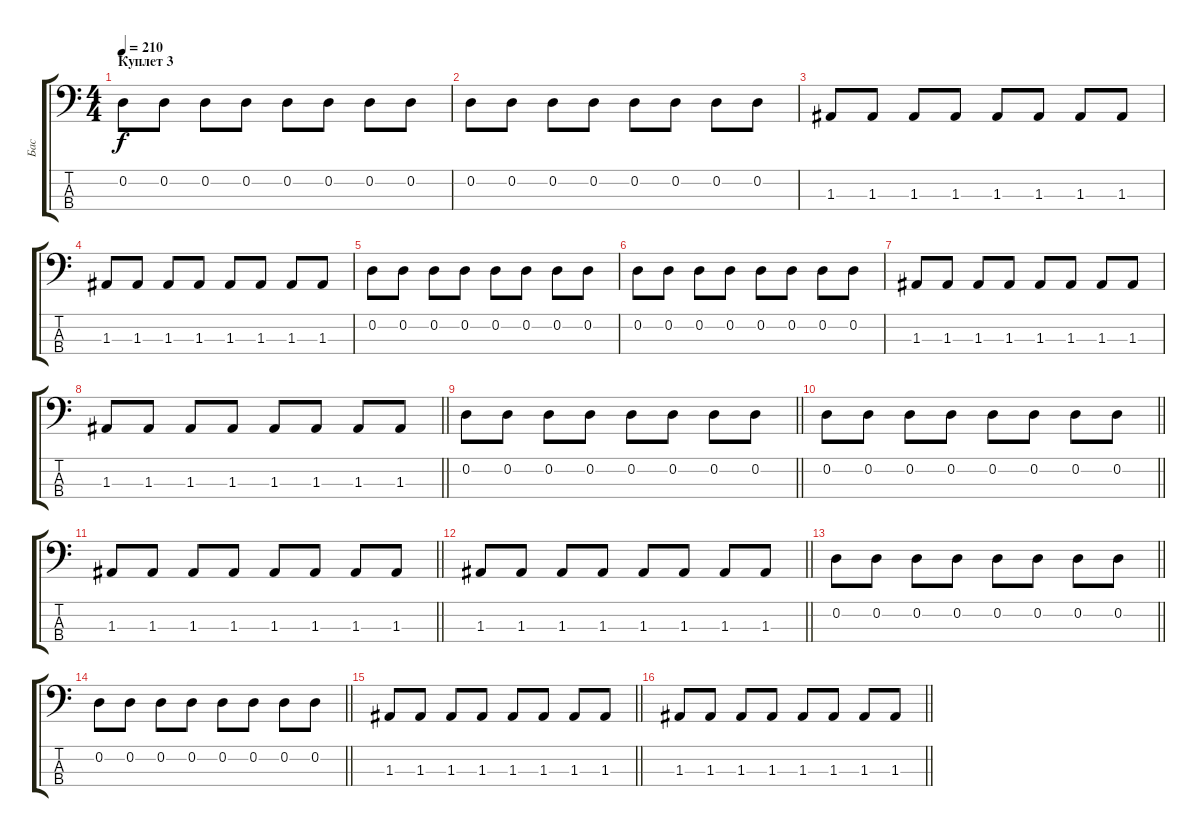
\track ("Бас" "Бас") {instrument electricbassfinger}
\staff {score tabs}
\tuning (G2 D2 A1 E1) {hide}
\ts (4 4)
\section ("" "Куплет 3")
\tempo 210
\clef f4
\ks c
0.2.8{dy f} 0.2.8 0.2.8 0.2.8 0.2.8 0.2.8 0.2.8 0.2.8 |
0.2.8 0.2.8 0.2.8 0.2.8 0.2.8 0.2.8 0.2.8 0.2.8 |
1.3.8 1.3.8 1.3.8 1.3.8 1.3.8 1.3.8 1.3.8 1.3.8 |
1.3.8 1.3.8 1.3.8 1.3.8 1.3.8 1.3.8 1.3.8 1.3.8 |
0.2.8 0.2.8 0.2.8 0.2.8 0.2.8 0.2.8 0.2.8 0.2.8 |
0.2.8 0.2.8 0.2.8 0.2.8 0.2.8 0.2.8 0.2.8 0.2.8 |
1.3.8 1.3.8 1.3.8 1.3.8 1.3.8 1.3.8 1.3.8 1.3.8 |
\barLineRight lightlight
1.3.8 1.3.8 1.3.8 1.3.8 1.3.8 1.3.8 1.3.8 1.3.8 |
\barLineRight lightlight
0.2.8 0.2.8 0.2.8 0.2.8 0.2.8 0.2.8 0.2.8 0.2.8 |
\barLineRight lightlight
0.2.8 0.2.8 0.2.8 0.2.8 0.2.8 0.2.8 0.2.8 0.2.8 |
\barLineRight lightlight
1.3.8 1.3.8 1.3.8 1.3.8 1.3.8 1.3.8 1.3.8 1.3.8 |
\barLineRight lightlight
1.3.8 1.3.8 1.3.8 1.3.8 1.3.8 1.3.8 1.3.8 1.3.8 |
\barLineRight lightlight
0.2.8 0.2.8 0.2.8 0.2.8 0.2.8 0.2.8 0.2.8 0.2.8 |
\barLineRight lightlight
0.2.8 0.2.8 0.2.8 0.2.8 0.2.8 0.2.8 0.2.8 0.2.8 |
\barLineRight lightlight
1.3.8 1.3.8 1.3.8 1.3.8 1.3.8 1.3.8 1.3.8 1.3.8 |
\barLineRight lightlight
1.3.8 1.3.8 1.3.8 1.3.8 1.3.8 1.3.8 1.3.8 1.3.8
